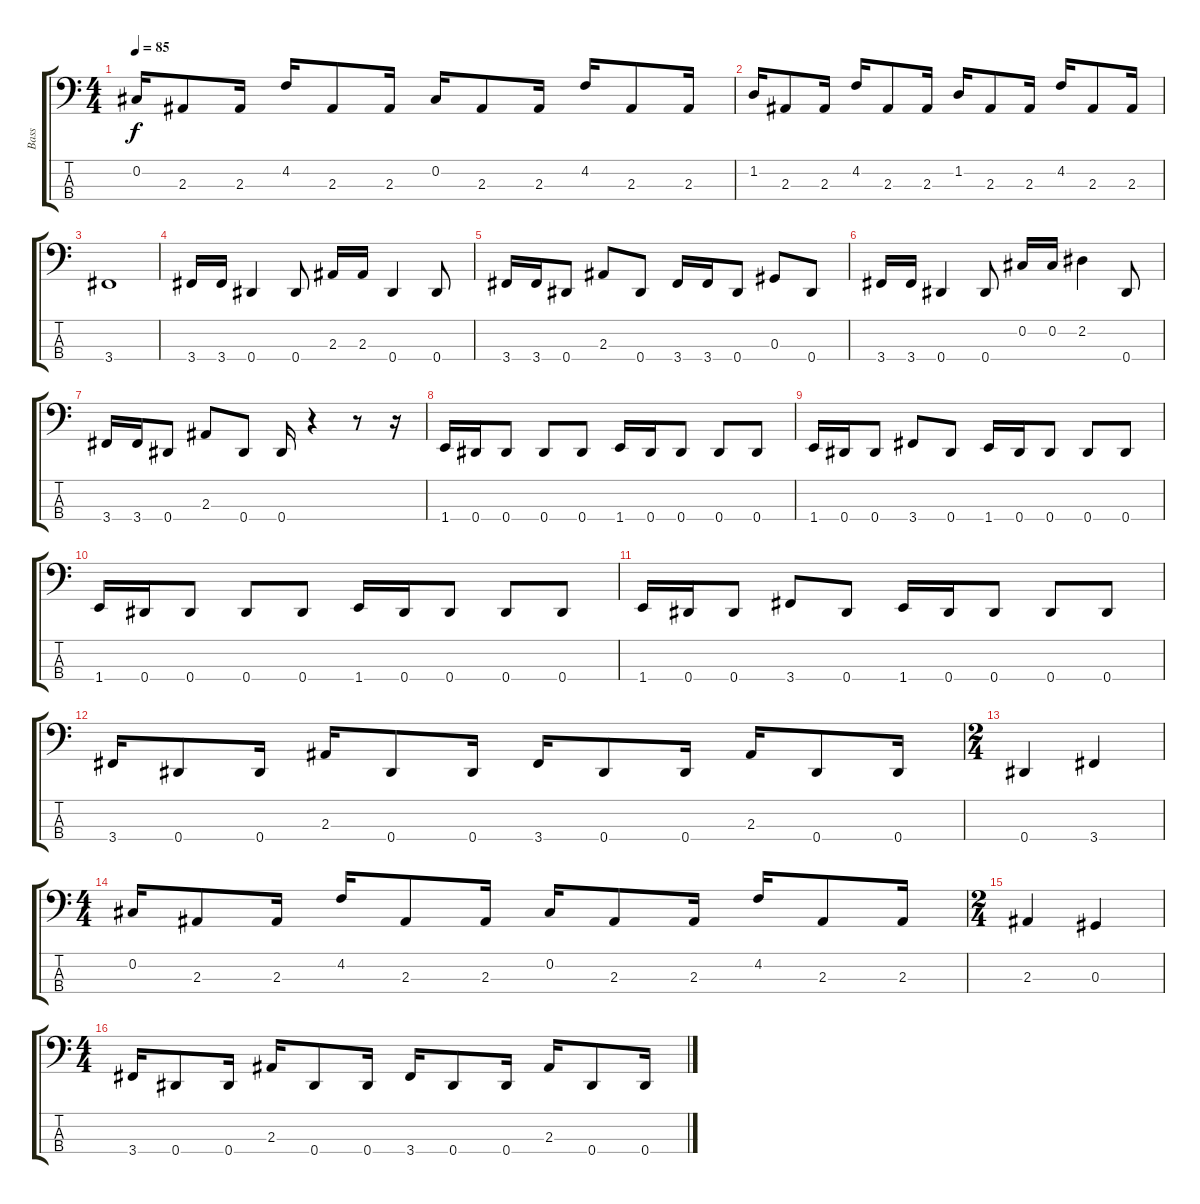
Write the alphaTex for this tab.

\track ("Bass" "Bass") {instrument electricbassfinger}
\staff {score tabs}
\tuning (Gb2 Db2 Ab1 Eb1) {hide}
\ts (4 4)
\tempo 85
\clef f4
\ks c
0.2.16{dy f} 2.3.8 2.3.16 4.2.16 2.3.8 2.3.16 0.2.16 2.3.8 2.3.16 4.2.16 2.3.8 2.3.16 |
1.2.16 2.3.8 2.3.16 4.2.16 2.3.8 2.3.16 1.2.16 2.3.8 2.3.16 4.2.16 2.3.8 2.3.16 |
3.4.1 |
3.4.16 3.4.16 0.4.4 0.4.8 2.3.16 2.3.16 0.4.4 0.4.8 |
3.4.16 3.4.16 0.4.8 2.3.8 0.4.8 3.4.16 3.4.16 0.4.8 0.3.8 0.4.8 |
3.4.16 3.4.16 0.4.4 0.4.8 0.2.16 0.2.16 2.2.4 0.4.8 |
3.4.16 3.4.16 0.4.8 2.3.8 0.4.8 0.4.16 r.4 r.8 r.16 |
1.4.16 0.4.16 0.4.8 0.4.8 0.4.8 1.4.16 0.4.16 0.4.8 0.4.8 0.4.8 |
1.4.16 0.4.16 0.4.8 3.4.8 0.4.8 1.4.16 0.4.16 0.4.8 0.4.8 0.4.8 |
1.4.16 0.4.16 0.4.8 0.4.8 0.4.8 1.4.16 0.4.16 0.4.8 0.4.8 0.4.8 |
1.4.16 0.4.16 0.4.8 3.4.8 0.4.8 1.4.16 0.4.16 0.4.8 0.4.8 0.4.8 |
3.4.16 0.4.8 0.4.16 2.3.16 0.4.8 0.4.16 3.4.16 0.4.8 0.4.16 2.3.16 0.4.8 0.4.16 |
\ts (2 4)
0.4.4 3.4.4 |
\ts (4 4)
0.2.16 2.3.8 2.3.16 4.2.16 2.3.8 2.3.16 0.2.16 2.3.8 2.3.16 4.2.16 2.3.8 2.3.16 |
\ts (2 4)
2.3.4 0.3.4 |
\ts (4 4)
3.4.16 0.4.8 0.4.16 2.3.16 0.4.8 0.4.16 3.4.16 0.4.8 0.4.16 2.3.16 0.4.8 0.4.16
